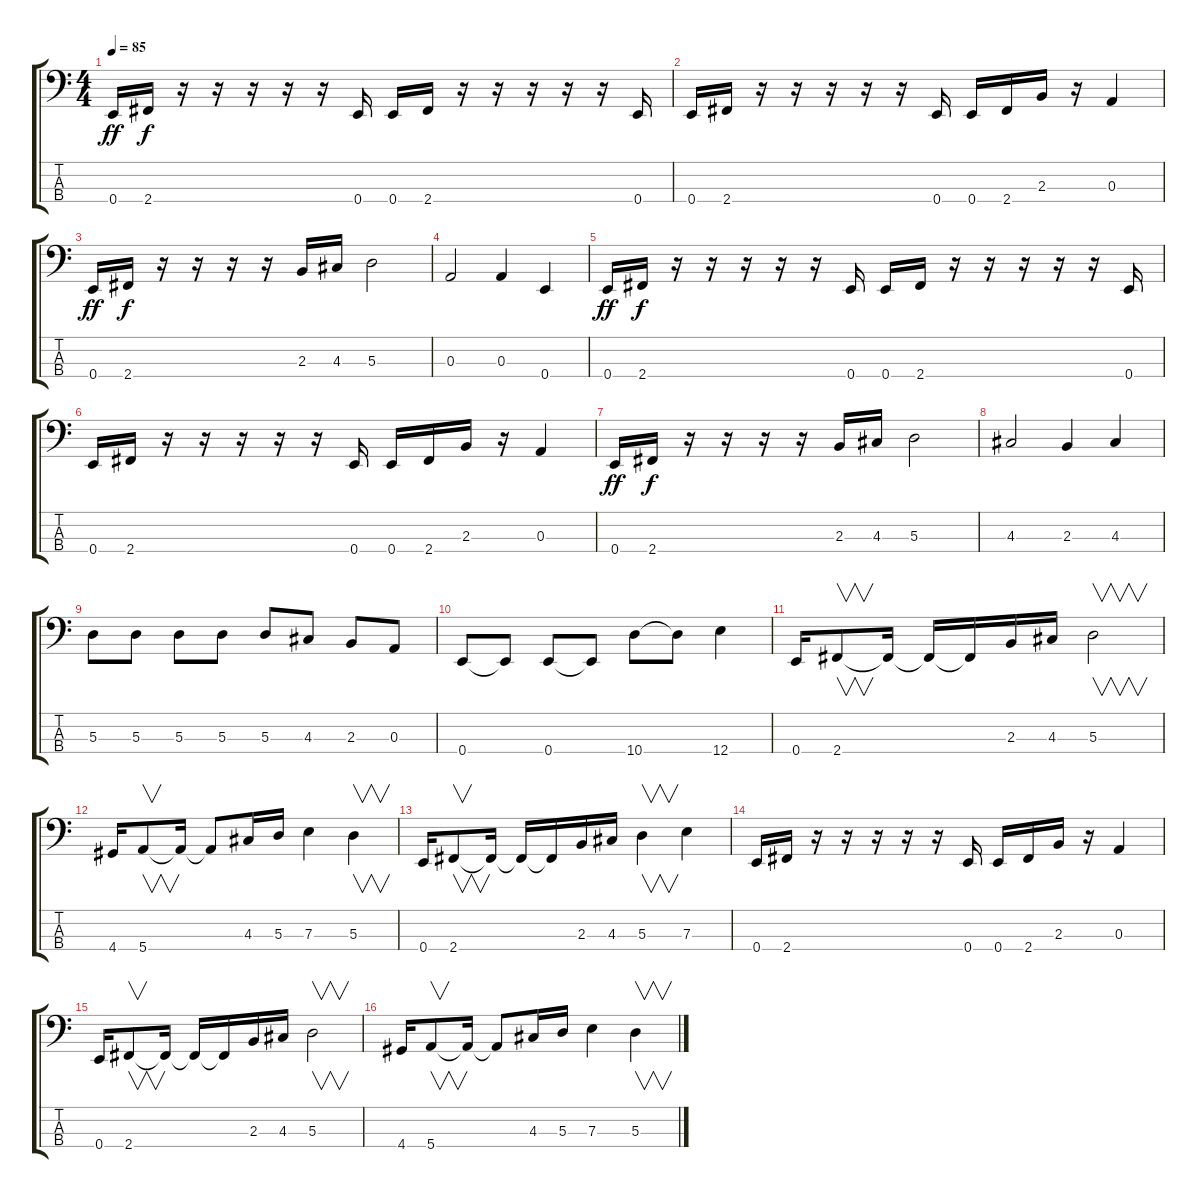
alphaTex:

\track "" {instrument electricbasspick}
\staff {score tabs}
\tuning (G2 D2 A1 E1) {hide}
\ts (4 4)
\tempo 85
\clef f4
\ks c
0.4.16{dy ff} 2.4.16{dy f} r.16 r.16 r.16 r.16 r.16 0.4.16 0.4.16 2.4.16 r.16 r.16 r.16 r.16 r.16 0.4.16 |
0.4.16 2.4.16 r.16 r.16 r.16 r.16 r.16 0.4.16 0.4.16 2.4.16 2.3.16 r.16 0.3.4 |
0.4.16{dy ff} 2.4.16{dy f} r.16 r.16 r.16 r.16 2.3.16 4.3.16 5.3.2 |
0.3.2 0.3.4 0.4.4 |
0.4.16{dy ff} 2.4.16{dy f} r.16 r.16 r.16 r.16 r.16 0.4.16 0.4.16 2.4.16 r.16 r.16 r.16 r.16 r.16 0.4.16 |
0.4.16 2.4.16 r.16 r.16 r.16 r.16 r.16 0.4.16 0.4.16 2.4.16 2.3.16 r.16 0.3.4 |
0.4.16{dy ff} 2.4.16{dy f} r.16 r.16 r.16 r.16 2.3.16 4.3.16 5.3.2 |
4.3.2 2.3.4 4.3.4 |
5.3.8 5.3.8 5.3.8 5.3.8 5.3.8 4.3.8 2.3.8 0.3.8 |
0.4.8 0.4{t}.8 0.4.8 0.4{t}.8 10.4.8 10.4{t}.8 12.4.4 |
0.4.16 2.4.8{v} 2.4{t}.16 2.4{t}.16 2.4{t}.16 2.3.16 4.3.16 5.3.2{v} |
4.4.16 5.4.8{v} 5.4{t}.16 5.4{t}.8 4.3.16 5.3.16 7.3.4 5.3.4{v} |
0.4.16 2.4.8{v} 2.4{t}.16 2.4{t}.16 2.4{t}.16 2.3.16 4.3.16 5.3.4{v} 7.3.4 |
0.4.16 2.4.16 r.16 r.16 r.16 r.16 r.16 0.4.16 0.4.16 2.4.16 2.3.16 r.16 0.3.4 |
0.4.16 2.4.8{v} 2.4{t}.16 2.4{t}.16 2.4{t}.16 2.3.16 4.3.16 5.3.2{v} |
4.4.16 5.4.8{v} 5.4{t}.16 5.4{t}.8 4.3.16 5.3.16 7.3.4 5.3.4{v}
